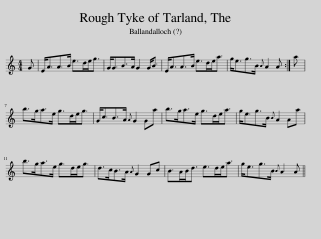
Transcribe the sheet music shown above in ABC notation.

X:1
L:1/8
M:4/4
I:linebreak $
K:C
V:1 treble
V:1
 G | E<AA>B e>de<g | G<GB>A G2 G<B | E<AA>B e>de<a | g<eg>B{B} A2 A :| %5
 a |$ b>ga>e g>de<g | G<cB>A{A} G2 Ga | b>ga>e g>de<a | g<eg>B{B} A2 Aa |$ %10
 b>ga>e g>de<g | d>cB>A{A} G2 Gc | B>AB<d e>de<a | g<eg>B{B} A2 A || %14
